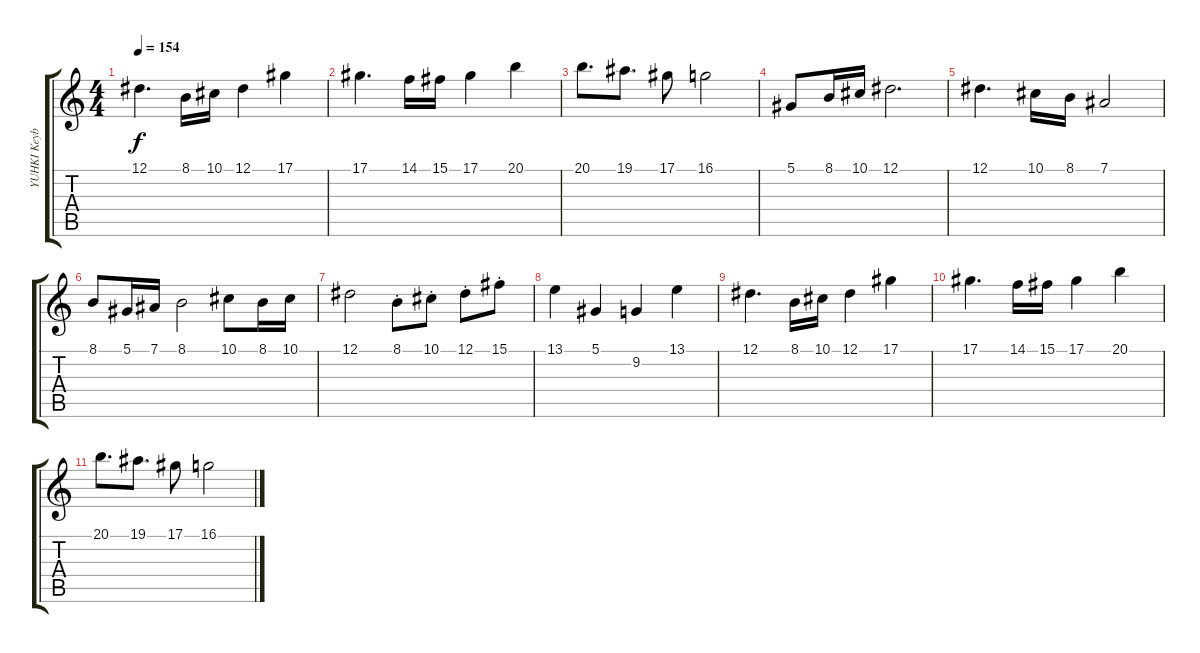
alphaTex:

\track ("YUHKI Keyboard II" "YUHKI Keyb") {instrument flute}
\staff {score tabs}
\tuning (Eb4 Bb3 Gb3 Db3 Ab2 Eb2) {hide}
\ts (4 4)
\tempo 154
\clef g2
\ks c
12.1.4{d dy f} 8.1.16 10.1.16 12.1.4 17.1.4 |
17.1.4{d} 14.1.16 15.1.16 17.1.4 20.1.4 |
20.1.8{d} 19.1.8{d} 17.1.8 16.1.2 |
5.1.8 8.1.16 10.1.16 12.1.2{d} |
12.1.4{d} 10.1.16 8.1.16 7.1.2 |
8.1.8 5.1.16 7.1.16 8.1.2 10.1.8 8.1.16 10.1.16 |
12.1.2 8.1{st}.8 10.1{st}.8 12.1{st}.8 15.1{st}.8 |
13.1.4 5.1.4 9.2.4 13.1.4 |
12.1.4{d} 8.1.16 10.1.16 12.1.4 17.1.4 |
17.1.4{d} 14.1.16 15.1.16 17.1.4 20.1.4 |
20.1.8{d} 19.1.8{d} 17.1.8 16.1.2
